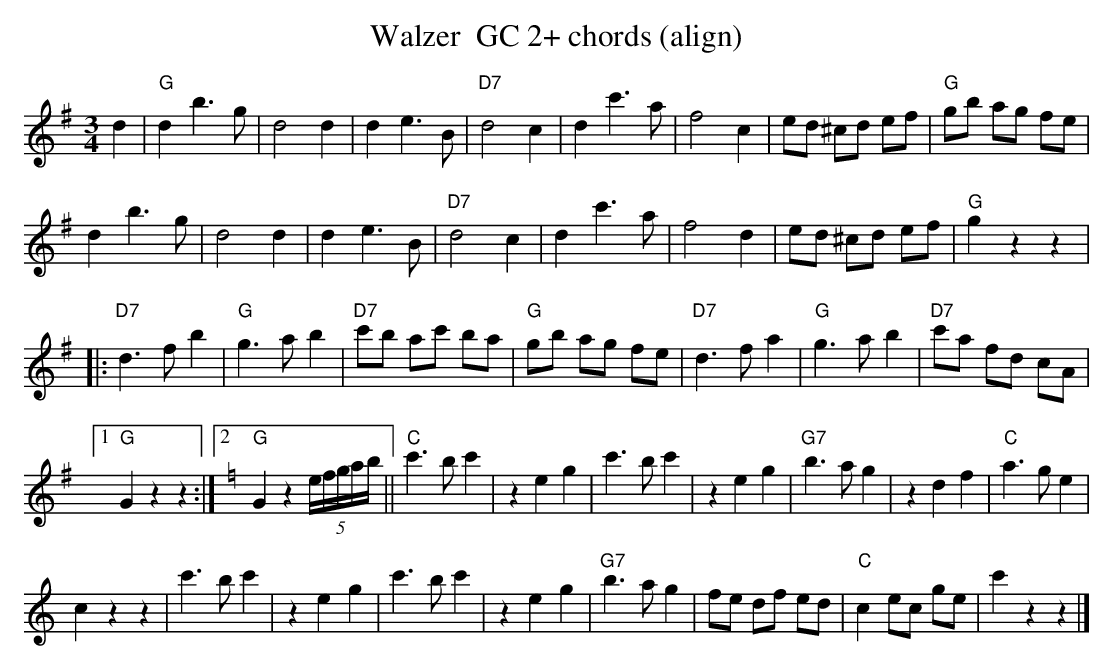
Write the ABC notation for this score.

X:1
T:Walzer  GC 2+ chords (align)
M:3/4
L:1/4
K:Gmaj%%MIDI gchordon
d| "G"db>g | d2d | de>B | "D7"d2c | dc'>a | f2c | e/2d/2 ^c/2d/2 e/2f/2 | "G"g/2b/2 a/2g/2 f/2e/2 |
db>g | d2d | de>B | "D7"d2c | dc'>a | f2d | e/2d/2 ^c/2d/2 e/2f/2 | "G"gzz |:
[L:1/8] "D7"d3fb2 | "G"g3ab2 | "D7"c'b ac' ba | "G"gb ag fe | "D7"d3fa2 | "G"g3ab2 | "D7"c'a fd cA |1
"G"G2z2z2 :|2 [K:Cmaj] "G"G2z2 (5e/2f/2g/2a/2b/2 || "C"c'3bc'2 | z2e2g2 | c'3bc'2 | z2e2g2 | "G7"b3ag2 | z2d2f2 | "C"a3ge2 |
c2z2z2 | c'3bc'2 | z2e2g2 | c'3bc'2 | z2e2g2 | "G7"b3ag2 | fe df ed | "C"c2ec ge | c'2z2z2 |]
